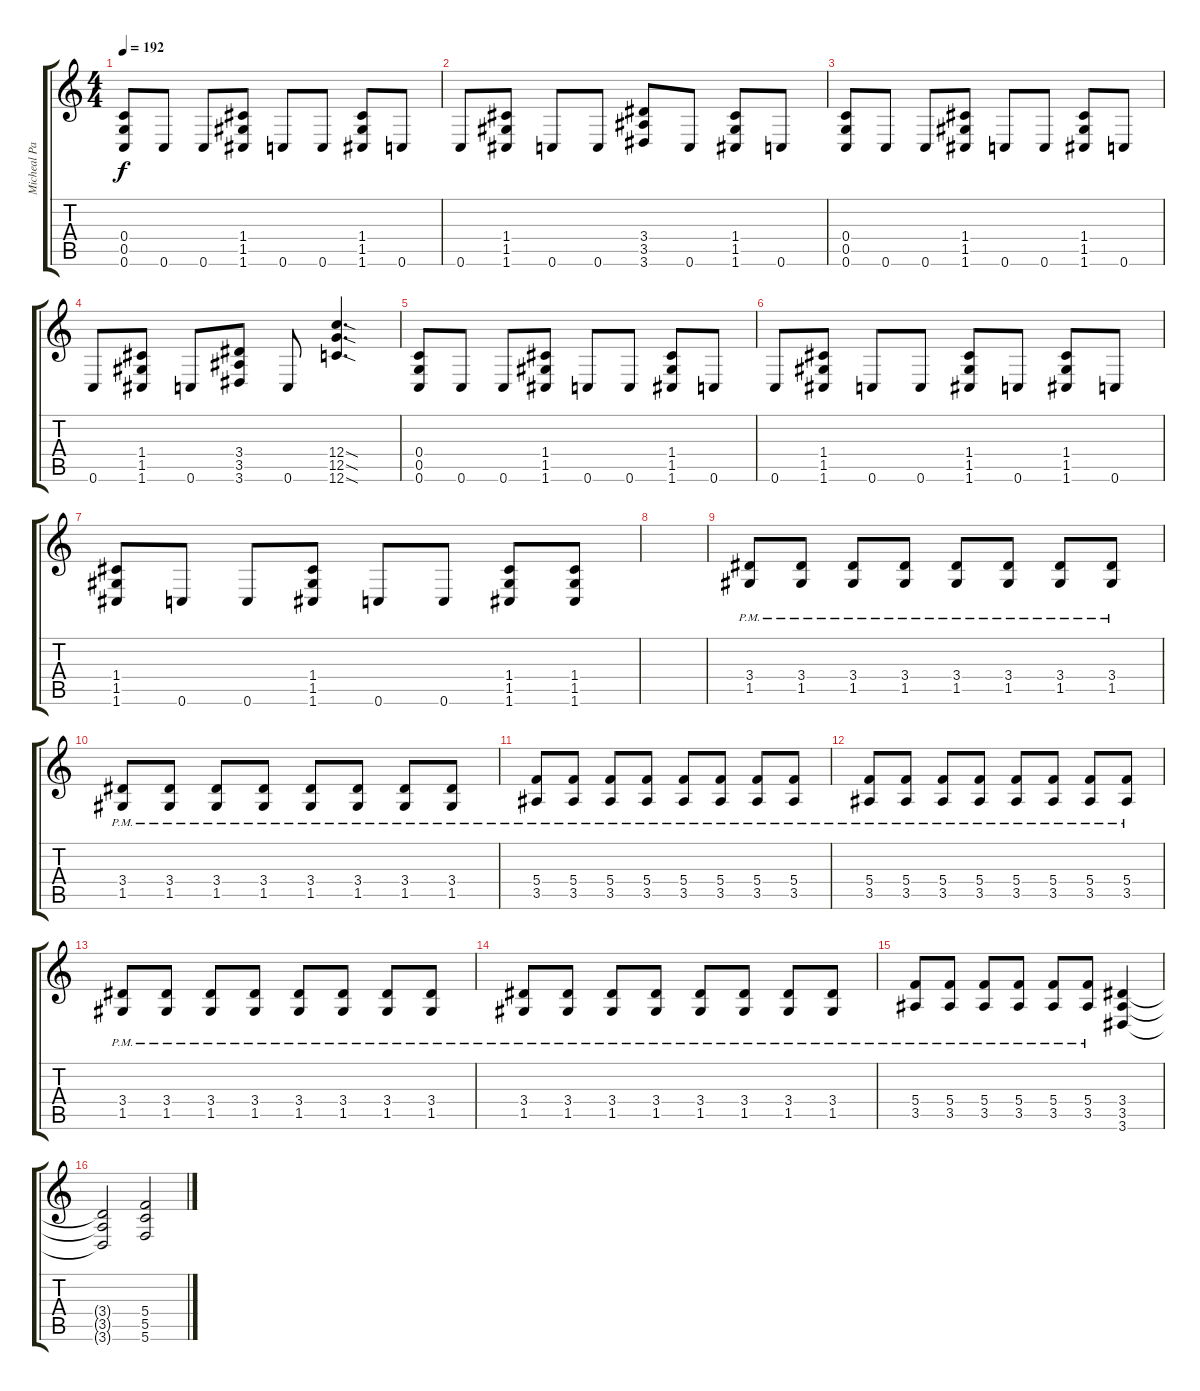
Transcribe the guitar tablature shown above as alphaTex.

\track ("Micheal Padge " "Micheal Pa") {instrument distortionguitar}
\staff {score tabs}
\tuning (D4 A3 F3 C3 G2 C2) {hide}
\ts (4 4)
\tempo 192
\clef g2
\ks c
(0.4 0.5 0.6).8{dy f} 0.6.8 0.6.8 (1.4 1.5 1.6).8 0.6.8 0.6.8 (1.4 1.5 1.6).8 0.6.8 |
0.6.8 (1.4 1.5 1.6).8 0.6.8 0.6.8 (3.4 3.5 3.6).8 0.6.8 (1.4 1.5 1.6).8 0.6.8 |
(0.4 0.5 0.6).8 0.6.8 0.6.8 (1.4 1.5 1.6).8 0.6.8 0.6.8 (1.4 1.5 1.6).8 0.6.8 |
0.6.8 (1.4 1.5 1.6).8 0.6.8 (3.4 3.5 3.6).8 0.6.8 (12.4{sod} 12.5{sod} 12.6{sod}).4{d} |
(0.4 0.5 0.6).8 0.6.8 0.6.8 (1.4 1.5 1.6).8 0.6.8 0.6.8 (1.4 1.5 1.6).8 0.6.8 |
0.6.8 (1.4 1.5 1.6).8 0.6.8 0.6.8 (1.4 1.5 1.6).8 0.6.8 (1.4 1.5 1.6).8 0.6.8 |
(1.4 1.5 1.6).8 0.6.8 0.6.8 (1.4 1.5 1.6).8 0.6.8 0.6.8 (1.4 1.5 1.6).8 (1.4 1.5 1.6).8 |
|
(3.4{pm} 1.5{pm}).8 (3.4{pm} 1.5{pm}).8 (3.4{pm} 1.5{pm}).8 (3.4{pm} 1.5{pm}).8 (3.4{pm} 1.5{pm}).8 (3.4{pm} 1.5{pm}).8 (3.4{pm} 1.5{pm}).8 (3.4{pm} 1.5{pm}).8 |
(3.4{pm} 1.5{pm}).8 (3.4{pm} 1.5{pm}).8 (3.4{pm} 1.5{pm}).8 (3.4{pm} 1.5{pm}).8 (3.4{pm} 1.5{pm}).8 (3.4{pm} 1.5{pm}).8 (3.4{pm} 1.5{pm}).8 (3.4{pm} 1.5{pm}).8 |
(5.4{pm} 3.5{pm}).8 (5.4{pm} 3.5{pm}).8 (5.4{pm} 3.5{pm}).8 (5.4{pm} 3.5{pm}).8 (5.4{pm} 3.5{pm}).8 (5.4{pm} 3.5{pm}).8 (5.4{pm} 3.5{pm}).8 (5.4{pm} 3.5{pm}).8 |
(5.4{pm} 3.5{pm}).8 (5.4{pm} 3.5{pm}).8 (5.4{pm} 3.5{pm}).8 (5.4{pm} 3.5{pm}).8 (5.4{pm} 3.5{pm}).8 (5.4{pm} 3.5{pm}).8 (5.4{pm} 3.5{pm}).8 (5.4{pm} 3.5{pm}).8 |
(3.4{pm} 1.5{pm}).8 (3.4{pm} 1.5{pm}).8 (3.4{pm} 1.5{pm}).8 (3.4{pm} 1.5{pm}).8 (3.4{pm} 1.5{pm}).8 (3.4{pm} 1.5{pm}).8 (3.4{pm} 1.5{pm}).8 (3.4{pm} 1.5{pm}).8 |
(3.4{pm} 1.5{pm}).8 (3.4{pm} 1.5{pm}).8 (3.4{pm} 1.5{pm}).8 (3.4{pm} 1.5{pm}).8 (3.4{pm} 1.5{pm}).8 (3.4{pm} 1.5{pm}).8 (3.4{pm} 1.5{pm}).8 (3.4{pm} 1.5{pm}).8 |
(5.4{pm} 3.5{pm}).8 (5.4{pm} 3.5{pm}).8 (5.4{pm} 3.5{pm}).8 (5.4{pm} 3.5{pm}).8 (5.4{pm} 3.5{pm}).8 (5.4{pm} 3.5{pm}).8 (3.4 3.5 3.6).4 |
(3.4{t} 3.5{t} 3.6{t}).2 (5.4 5.5 5.6).2
